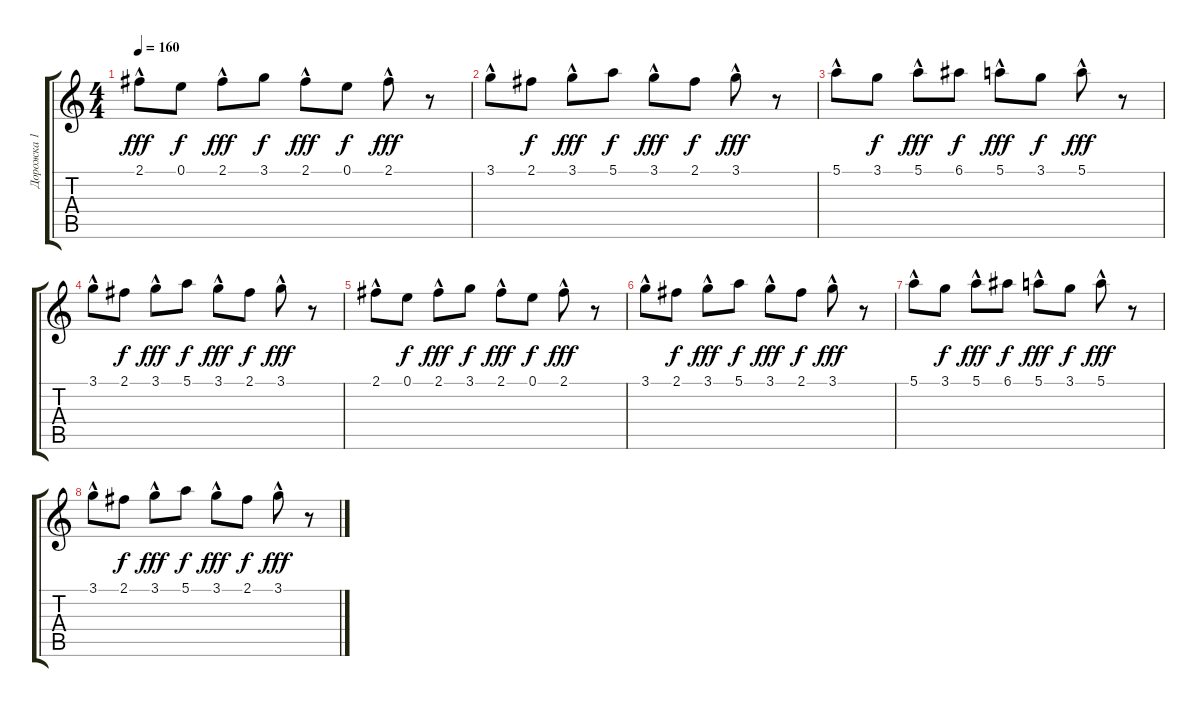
\track ("Дорожка 1" "Дорожка 1") {instrument overdrivenguitar}
\staff {score tabs}
\tuning (E4 B3 G3 D3 A2 E2) {hide}
\ts (4 4)
\tempo 160
\clef g2
\ks c
2.1{hac}.8{dy fff} 0.1.8{dy f} 2.1{hac}.8{dy fff} 3.1.8{dy f} 2.1{hac}.8{dy fff} 0.1.8{dy f} 2.1{hac}.8{dy fff} r.8 |
3.1{hac}.8 2.1.8{dy f} 3.1{hac}.8{dy fff} 5.1.8{dy f} 3.1{hac}.8{dy fff} 2.1.8{dy f} 3.1{hac}.8{dy fff} r.8 |
5.1{hac}.8 3.1.8{dy f} 5.1{hac}.8{dy fff} 6.1.8{dy f} 5.1{hac}.8{dy fff} 3.1.8{dy f} 5.1{hac}.8{dy fff} r.8 |
3.1{hac}.8 2.1.8{dy f} 3.1{hac}.8{dy fff} 5.1.8{dy f} 3.1{hac}.8{dy fff} 2.1.8{dy f} 3.1{hac}.8{dy fff} r.8 |
2.1{hac}.8 0.1.8{dy f} 2.1{hac}.8{dy fff} 3.1.8{dy f} 2.1{hac}.8{dy fff} 0.1.8{dy f} 2.1{hac}.8{dy fff} r.8 |
3.1{hac}.8 2.1.8{dy f} 3.1{hac}.8{dy fff} 5.1.8{dy f} 3.1{hac}.8{dy fff} 2.1.8{dy f} 3.1{hac}.8{dy fff} r.8 |
5.1{hac}.8 3.1.8{dy f} 5.1{hac}.8{dy fff} 6.1.8{dy f} 5.1{hac}.8{dy fff} 3.1.8{dy f} 5.1{hac}.8{dy fff} r.8 |
3.1{hac}.8 2.1.8{dy f} 3.1{hac}.8{dy fff} 5.1.8{dy f} 3.1{hac}.8{dy fff} 2.1.8{dy f} 3.1{hac}.8{dy fff} r.8
